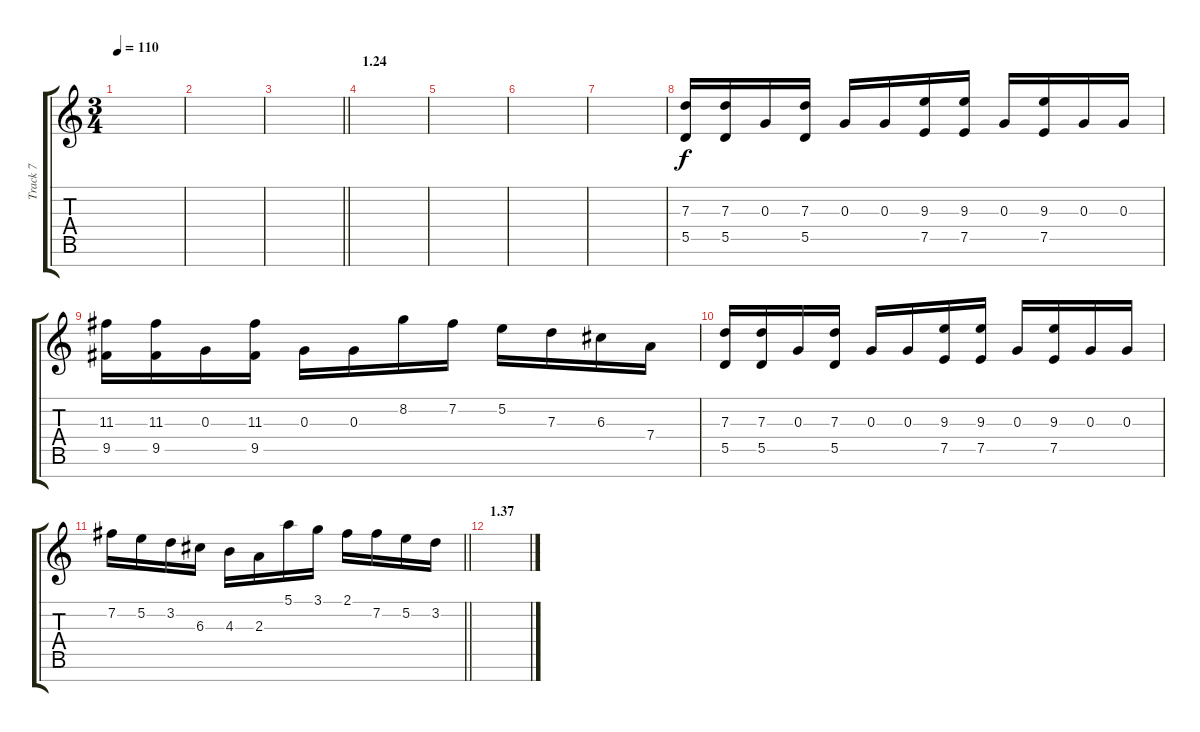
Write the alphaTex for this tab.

\track ("Track 7" "Track 7") {instrument distortionguitar}
\staff {score tabs}
\tuning (E4 B3 G3 D3 A2 E2 B1) {hide}
\ts (3 4)
\tempo 110
\clef g2
\ks c
|
|
\barLineRight lightlight
|
\section ("" "1.24")
|
|
|
|
(7.3 5.5).16 (7.3 5.5).16 0.3.16 (7.3 5.5).16 0.3.16 0.3.16 (9.3 7.5).16 (9.3 7.5).16 0.3.16 (9.3 7.5).16 0.3.16 0.3.16 |
(11.3 9.5).16 (11.3 9.5).16 0.3.16 (11.3 9.5).16 0.3.16 0.3.16 8.2.16 7.2.16 5.2.16 7.3.16 6.3.16 7.4.16 |
(7.3 5.5).16 (7.3 5.5).16 0.3.16 (7.3 5.5).16 0.3.16 0.3.16 (9.3 7.5).16 (9.3 7.5).16 0.3.16 (9.3 7.5).16 0.3.16 0.3.16 |
\barLineRight lightlight
7.2.16 5.2.16 3.2.16 6.3.16 4.3.16 2.3.16 5.1.16 3.1.16 2.1.16 7.2.16 5.2.16 3.2.16 |
\section ("" "1.37")
